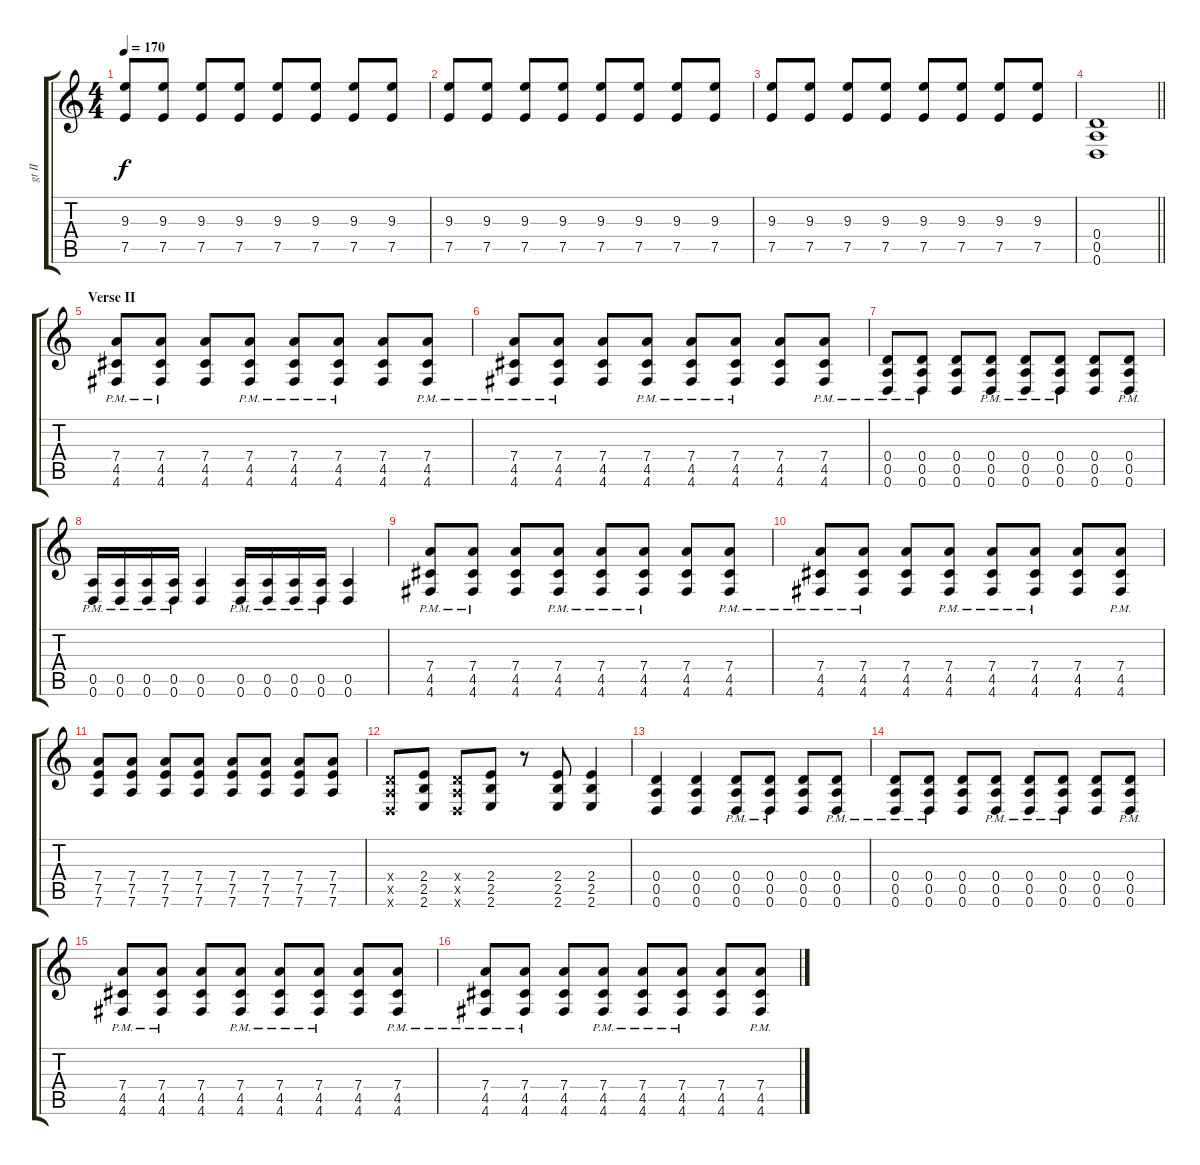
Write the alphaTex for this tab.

\track ("gt II" "gt II") {instrument overdrivenguitar}
\staff {score tabs}
\tuning (E4 B3 G3 D3 A2 D2) {hide}
\ts (4 4)
\tempo 170
\clef g2
\ks c
(9.3 7.5).8{dy f} (9.3 7.5).8 (9.3 7.5).8 (9.3 7.5).8 (9.3 7.5).8 (9.3 7.5).8 (9.3 7.5).8 (9.3 7.5).8 |
(9.3 7.5).8 (9.3 7.5).8 (9.3 7.5).8 (9.3 7.5).8 (9.3 7.5).8 (9.3 7.5).8 (9.3 7.5).8 (9.3 7.5).8 |
(9.3 7.5).8 (9.3 7.5).8 (9.3 7.5).8 (9.3 7.5).8 (9.3 7.5).8 (9.3 7.5).8 (9.3 7.5).8 (9.3 7.5).8 |
\barLineRight lightlight
(0.4 0.5 0.6).1 |
\section ("" "Verse II")
(7.4{pm} 4.5{pm} 4.6{pm}).8 (7.4{pm} 4.5{pm} 4.6{pm}).8 (7.4 4.5 4.6).8 (7.4{pm} 4.5{pm} 4.6{pm}).8 (7.4{pm} 4.5{pm} 4.6{pm}).8 (7.4{pm} 4.5{pm} 4.6{pm}).8 (7.4 4.5 4.6).8 (7.4{pm} 4.5{pm} 4.6{pm}).8 |
(7.4{pm} 4.5{pm} 4.6{pm}).8 (7.4{pm} 4.5{pm} 4.6{pm}).8 (7.4 4.5 4.6).8 (7.4{pm} 4.5{pm} 4.6{pm}).8 (7.4{pm} 4.5{pm} 4.6{pm}).8 (7.4{pm} 4.5{pm} 4.6{pm}).8 (7.4 4.5 4.6).8 (7.4{pm} 4.5{pm} 4.6{pm}).8 |
(0.4{pm} 0.5{pm} 0.6{pm}).8 (0.4{pm} 0.5{pm} 0.6{pm}).8 (0.4 0.5 0.6).8 (0.4{pm} 0.5{pm} 0.6{pm}).8 (0.4{pm} 0.5{pm} 0.6{pm}).8 (0.4{pm} 0.5{pm} 0.6{pm}).8 (0.4 0.5 0.6).8 (0.4{pm} 0.5{pm} 0.6{pm}).8 |
(0.5{pm} 0.6{pm}).16 (0.5{pm} 0.6{pm}).16 (0.5{pm} 0.6{pm}).16 (0.5{pm} 0.6{pm}).16 (0.5 0.6).4 (0.5{pm} 0.6{pm}).16 (0.5{pm} 0.6{pm}).16 (0.5{pm} 0.6{pm}).16 (0.5{pm} 0.6{pm}).16 (0.5 0.6).4 |
(7.4{pm} 4.5{pm} 4.6{pm}).8 (7.4{pm} 4.5{pm} 4.6{pm}).8 (7.4 4.5 4.6).8 (7.4{pm} 4.5{pm} 4.6{pm}).8 (7.4{pm} 4.5{pm} 4.6{pm}).8 (7.4{pm} 4.5{pm} 4.6{pm}).8 (7.4 4.5 4.6).8 (7.4{pm} 4.5{pm} 4.6{pm}).8 |
(7.4{pm} 4.5{pm} 4.6{pm}).8 (7.4{pm} 4.5{pm} 4.6{pm}).8 (7.4 4.5 4.6).8 (7.4{pm} 4.5{pm} 4.6{pm}).8 (7.4{pm} 4.5{pm} 4.6{pm}).8 (7.4{pm} 4.5{pm} 4.6{pm}).8 (7.4 4.5 4.6).8 (7.4{pm} 4.5{pm} 4.6{pm}).8 |
(7.4 7.5 7.6).8 (7.4 7.5 7.6).8 (7.4 7.5 7.6).8 (7.4 7.5 7.6).8 (7.4 7.5 7.6).8 (7.4 7.5 7.6).8 (7.4 7.5 7.6).8 (7.4 7.5 7.6).8 |
(0.4{x} 0.5{x} 0.6{x}).8 (2.4 2.5 2.6).8 (0.4{x} 0.5{x} 0.6{x}).8 (2.4 2.5 2.6).8 r.8 (2.4 2.5 2.6).8 (2.4 2.5 2.6).4 |
(0.4 0.5 0.6).4 (0.4 0.5 0.6).4 (0.4{pm} 0.5{pm} 0.6{pm}).8 (0.4{pm} 0.5{pm} 0.6{pm}).8 (0.4 0.5 0.6).8 (0.4{pm} 0.5{pm} 0.6{pm}).8 |
(0.4{pm} 0.5{pm} 0.6{pm}).8 (0.4{pm} 0.5{pm} 0.6{pm}).8 (0.4 0.5 0.6).8 (0.4{pm} 0.5{pm} 0.6{pm}).8 (0.4{pm} 0.5{pm} 0.6{pm}).8 (0.4{pm} 0.5{pm} 0.6{pm}).8 (0.4 0.5 0.6).8 (0.4{pm} 0.5{pm} 0.6{pm}).8 |
(7.4{pm} 4.5{pm} 4.6{pm}).8 (7.4{pm} 4.5{pm} 4.6{pm}).8 (7.4 4.5 4.6).8 (7.4{pm} 4.5{pm} 4.6{pm}).8 (7.4{pm} 4.5{pm} 4.6{pm}).8 (7.4{pm} 4.5{pm} 4.6{pm}).8 (7.4 4.5 4.6).8 (7.4{pm} 4.5{pm} 4.6{pm}).8 |
(7.4{pm} 4.5{pm} 4.6{pm}).8 (7.4{pm} 4.5{pm} 4.6{pm}).8 (7.4 4.5 4.6).8 (7.4{pm} 4.5{pm} 4.6{pm}).8 (7.4{pm} 4.5{pm} 4.6{pm}).8 (7.4{pm} 4.5{pm} 4.6{pm}).8 (7.4 4.5 4.6).8 (7.4{pm} 4.5{pm} 4.6{pm}).8
